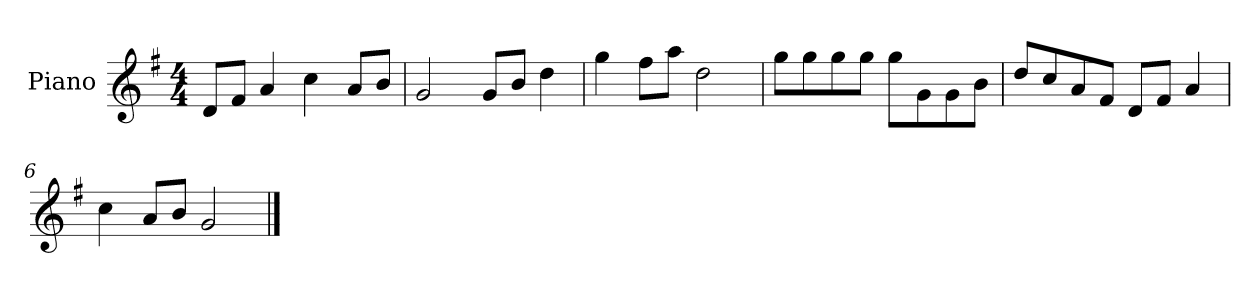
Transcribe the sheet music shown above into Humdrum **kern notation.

**kern
*part1
*staff1
*I"Piano
*I'P-no
*clefG2
*k[f#]
*M4/4
*MM90
=1
8d/L
8f#/J
4a/
4cc\
8a/L
8b/J
=2
2g/
8g/L
8b/J
4dd\
=3
4gg\
8ff#\L
8aa\J
2dd\
=4
8gg\L
8gg\
8gg\
8gg\J
8gg\L
8g\
8g\
8b\J
=5
8dd/L
8cc/
8a/
8f#/J
8d/L
8f#/J
4a/
=6
4cc\
8a/L
8b/J
2g/
==
*-
